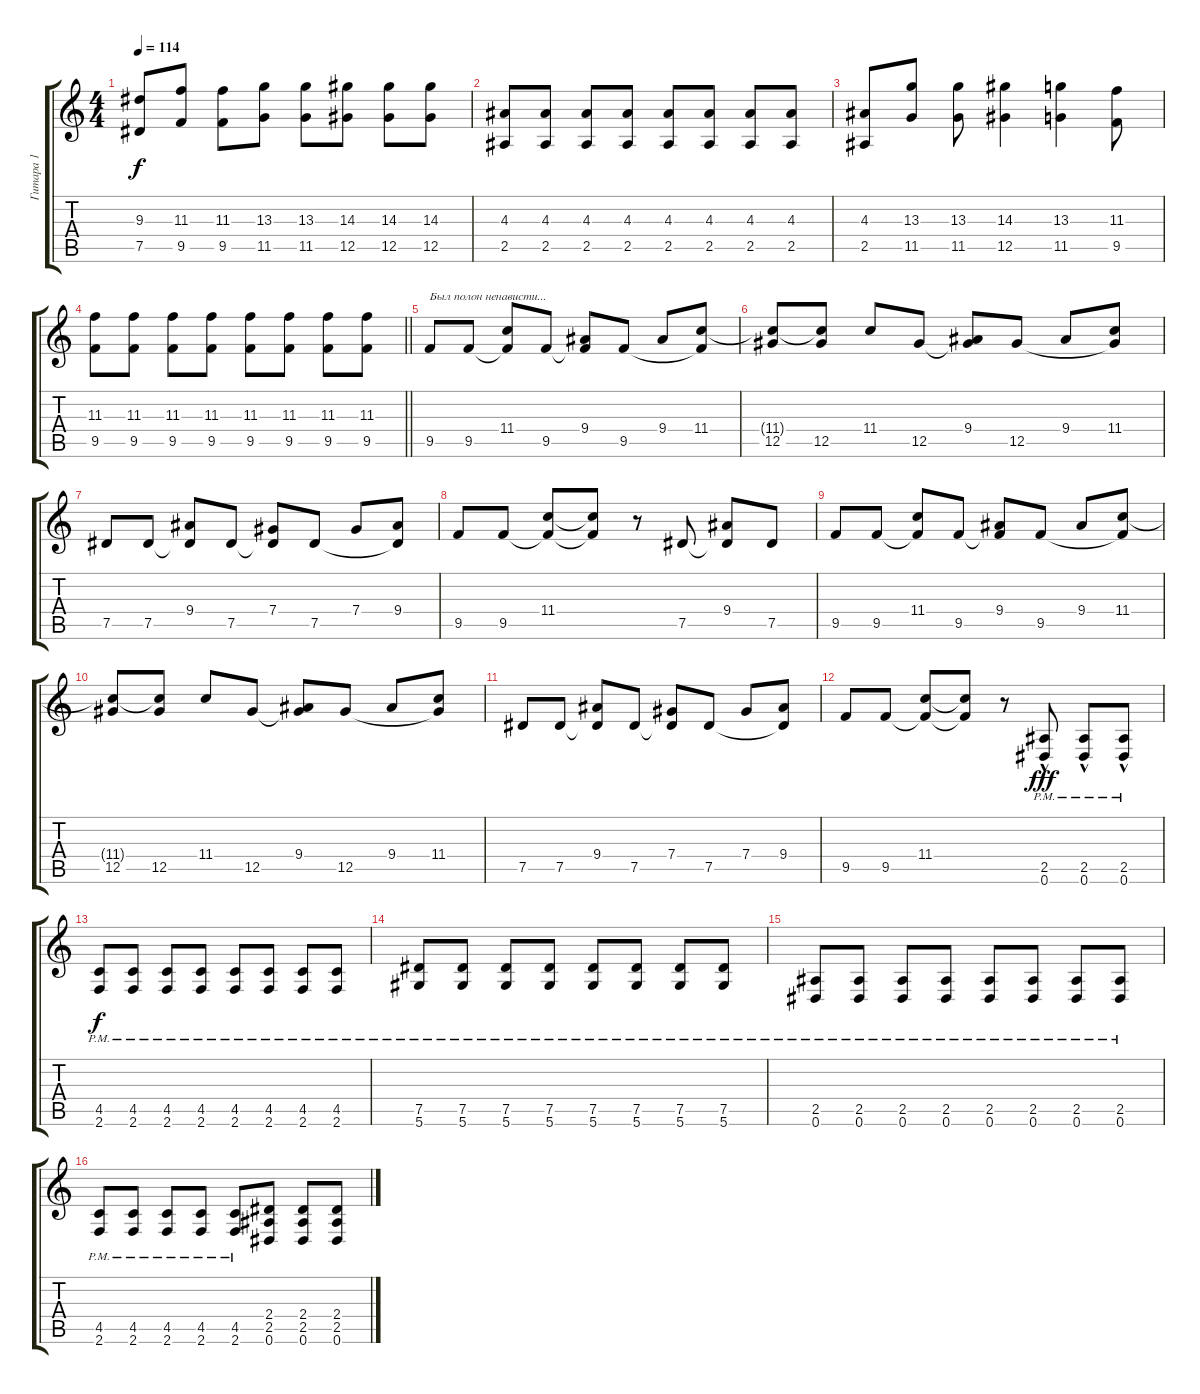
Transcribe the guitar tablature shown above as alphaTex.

\track ("Гитара 1" "Гитара 1") {instrument electricguitarjazz}
\staff {score tabs}
\tuning (Eb4 Bb3 Gb3 Db3 Ab2 Eb2) {hide}
\ts (4 4)
\tempo 114
\clef g2
\ks c
(9.3 7.5).8{dy f} (11.3 9.5).8 (11.3 9.5).8 (13.3 11.5).8 (13.3 11.5).8 (14.3 12.5).8 (14.3 12.5).8 (14.3 12.5).8 |
(4.3 2.5).8 (4.3 2.5).8 (4.3 2.5).8 (4.3 2.5).8 (4.3 2.5).8 (4.3 2.5).8 (4.3 2.5).8 (4.3 2.5).8 |
(4.3 2.5).8 (13.3 11.5).8 (13.3 11.5).8 (14.3 12.5).4 (13.3 11.5).4 (11.3 9.5).8 |
\barLineRight lightlight
(11.3 9.5).8 (11.3 9.5).8 (11.3 9.5).8 (11.3 9.5).8 (11.3 9.5).8 (11.3 9.5).8 (11.3 9.5).8 (11.3 9.5).8 |
9.5.8{txt "Был полон ненависти..." instrument electricguitarjazz} 9.5.8 (11.4 9.5{t}).8 9.5.8 (9.4 9.5{t}).8 9.5.8 9.4.8 (11.4 9.5{t}).8 |
(11.4{t} 12.5).8 (11.4{t} 12.5).8 11.4.8 12.5.8 (9.4 12.5{t}).8 12.5.8 9.4.8 (11.4 12.5{t}).8 |
7.5.8 7.5.8 (9.4 7.5{t}).8 7.5.8 (7.4 7.5{t}).8 7.5.8 7.4.8 (9.4 7.5{t}).8 |
9.5.8 9.5.8 (11.4 9.5{t}).8 (11.4{t} 9.5{t}).8 r.8 7.5.8 (9.4 7.5{t}).8 7.5.8 |
9.5.8 9.5.8 (11.4 9.5{t}).8 9.5.8 (9.4 9.5{t}).8 9.5.8 9.4.8 (11.4 9.5{t}).8 |
(11.4{t} 12.5).8 (11.4{t} 12.5).8 11.4.8 12.5.8 (9.4 12.5{t}).8 12.5.8 9.4.8 (11.4 12.5{t}).8 |
7.5.8 7.5.8 (9.4 7.5{t}).8 7.5.8 (7.4 7.5{t}).8 7.5.8 7.4.8 (9.4 7.5{t}).8 |
9.5.8 9.5.8 (11.4 9.5{t}).8 (11.4{t} 9.5{t}).8 r.8 (2.5{hac pm} 0.6{hac pm}).8{dy fff instrument overdrivenguitar} (2.5{hac pm} 0.6{hac pm}).8 (2.5{hac pm} 0.6{hac pm}).8 |
(4.5{pm} 2.6{pm}).8{dy f} (4.5{pm} 2.6{pm}).8 (4.5{pm} 2.6{pm}).8 (4.5{pm} 2.6{pm}).8 (4.5{pm} 2.6{pm}).8 (4.5{pm} 2.6{pm}).8 (4.5{pm} 2.6{pm}).8 (4.5{pm} 2.6{pm}).8 |
(7.5{pm} 5.6{pm}).8 (7.5{pm} 5.6{pm}).8 (7.5{pm} 5.6{pm}).8 (7.5{pm} 5.6{pm}).8 (7.5{pm} 5.6{pm}).8 (7.5{pm} 5.6{pm}).8 (7.5{pm} 5.6{pm}).8 (7.5{pm} 5.6{pm}).8 |
(2.5{pm} 0.6{pm}).8 (2.5{pm} 0.6{pm}).8 (2.5{pm} 0.6{pm}).8 (2.5{pm} 0.6{pm}).8 (2.5{pm} 0.6{pm}).8 (2.5{pm} 0.6{pm}).8 (2.5{pm} 0.6{pm}).8 (2.5{pm} 0.6{pm}).8 |
(4.5{pm} 2.6{pm}).8 (4.5{pm} 2.6{pm}).8 (4.5{pm} 2.6{pm}).8 (4.5{pm} 2.6{pm}).8 (4.5{pm} 2.6{pm}).8 (2.4 2.5 0.6).8 (2.4 2.5 0.6).8 (2.4 2.5 0.6).8
